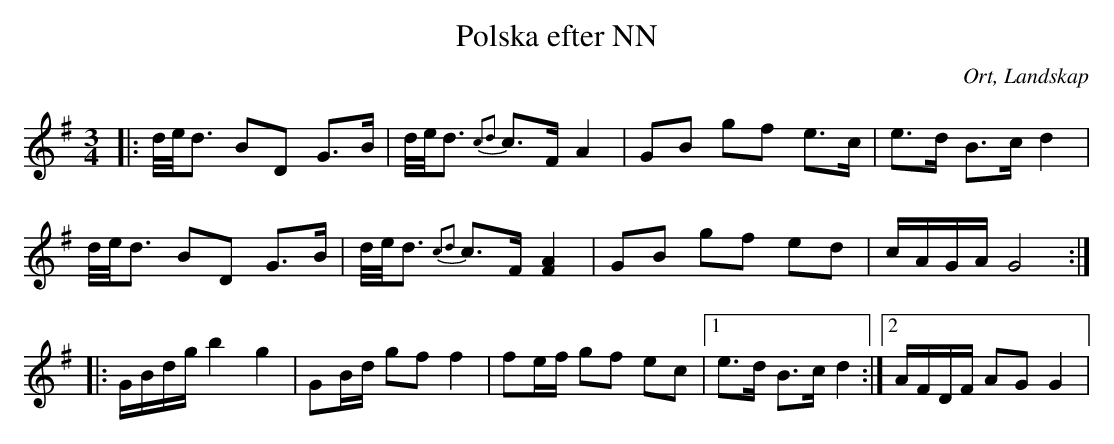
X:1
T:Polska efter NN
O:Ort, Landskap
M:3/4
L:1/16
K:G
|:d/e/d3 B2D2 G2>B2|d/e/d3 {c2d2}c2>F2 A4|G2B2 g2f2 e2>c2|e2>d2 B2>c2 d4|
d/e/d3 B2D2 G2>B2|d/e/d3 {c2d2}c2>F2 [F4A4]|G2B2 g2f2 e2d2|cAGA G8:|
|:GBdg b4 g4|G2Bd g2f2 f4|f2ef g2f2 e2c2|1e2>d2 B2>c2 d4:|2 AFDF A2G2 G4|
